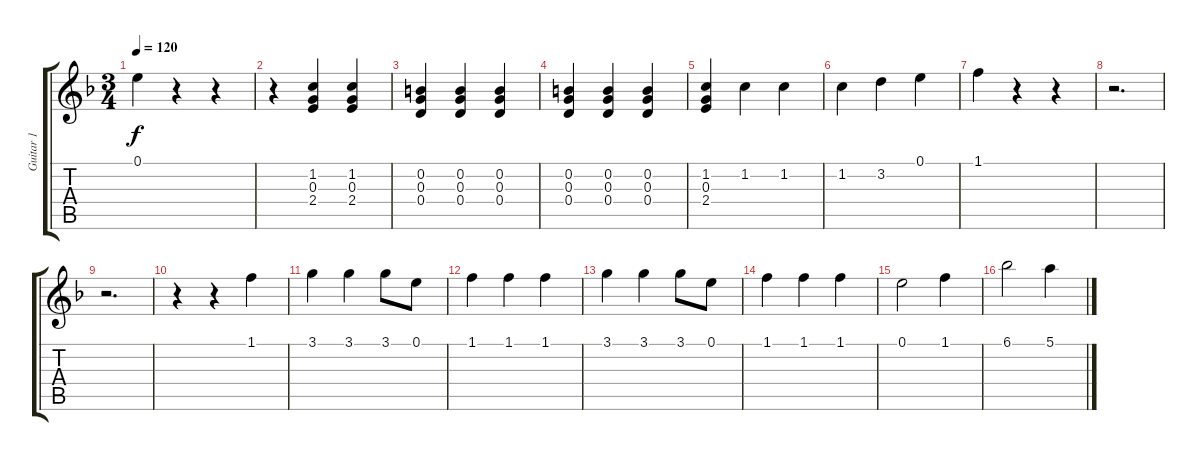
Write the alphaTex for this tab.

\track ("Guitar 1" "Guitar 1") {instrument acousticguitarnylon}
\staff {score tabs}
\tuning (E4 B3 G3 D3 A2 E2) {hide}
\ts (3 4)
\tempo 120
\clef g2
\ks f
0.1.4{dy f} r.4 r.4 |
r.4 (1.2 0.3 2.4).4 (1.2 0.3 2.4).4 |
(0.2 0.3 0.4).4 (0.2 0.3 0.4).4 (0.2 0.3 0.4).4 |
(0.2 0.3 0.4).4 (0.2 0.3 0.4).4 (0.2 0.3 0.4).4 |
(1.2 0.3 2.4).4 1.2.4 1.2.4 |
1.2.4 3.2.4 0.1.4 |
1.1.4 r.4 r.4 |
r.2{d} |
r.2{d} |
r.4 r.4 1.1.4 |
3.1.4 3.1.4 3.1.8 0.1.8 |
1.1.4 1.1.4 1.1.4 |
3.1.4 3.1.4 3.1.8 0.1.8 |
1.1.4 1.1.4 1.1.4 |
0.1.2 1.1.4 |
6.1.2 5.1.4
